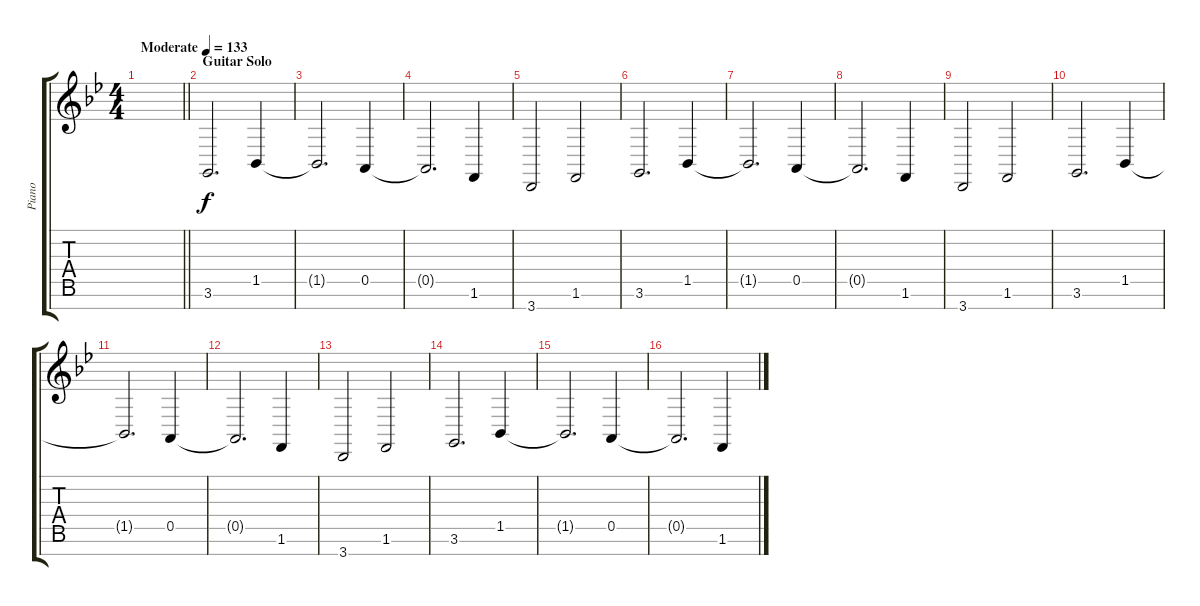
\track ("Piano" "Piano") {instrument acousticgrandpiano}
\staff {score tabs}
\tuning (E4 B3 G3 D3 A2 E2 B1) {hide}
\ts (4 4)
\tempo (133 "Moderate")
\clef g2
\barLineRight lightlight
\ks bb
|
\section ("" "Guitar Solo")
3.6.2{d} 1.5.4 |
1.5{t}.2{d} 0.5.4 |
0.5{t}.2{d} 1.6.4 |
3.7.2 1.6.2 |
3.6.2{d} 1.5.4 |
1.5{t}.2{d} 0.5.4 |
0.5{t}.2{d} 1.6.4 |
3.7.2 1.6.2 |
3.6.2{d} 1.5.4 |
1.5{t}.2{d} 0.5.4 |
0.5{t}.2{d} 1.6.4 |
3.7.2 1.6.2 |
3.6.2{d} 1.5.4 |
1.5{t}.2{d} 0.5.4 |
0.5{t}.2{d} 1.6.4
